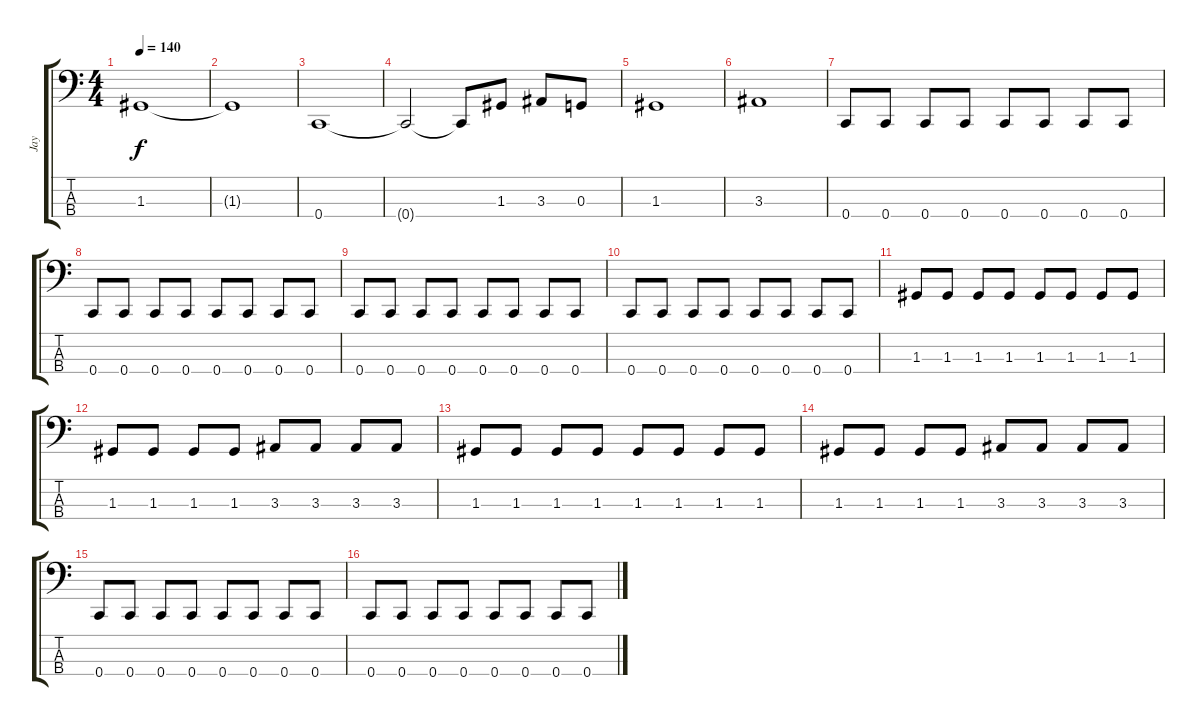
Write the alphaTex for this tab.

\track ("Jay" "Jay") {instrument electricbasspick}
\staff {score tabs}
\tuning (F2 C2 G1 C1) {hide}
\ts (4 4)
\tempo 140
\clef f4
\ks c
1.3.1{dy f} |
1.3{t}.1 |
0.4.1 |
0.4{t}.2 0.4{t}.8 1.3.8 3.3.8 0.3.8 |
1.3.1 |
3.3.1 |
0.4.8 0.4.8 0.4.8 0.4.8 0.4.8 0.4.8 0.4.8 0.4.8 |
0.4.8 0.4.8 0.4.8 0.4.8 0.4.8 0.4.8 0.4.8 0.4.8 |
0.4.8 0.4.8 0.4.8 0.4.8 0.4.8 0.4.8 0.4.8 0.4.8 |
0.4.8 0.4.8 0.4.8 0.4.8 0.4.8 0.4.8 0.4.8 0.4.8 |
1.3.8 1.3.8 1.3.8 1.3.8 1.3.8 1.3.8 1.3.8 1.3.8 |
1.3.8 1.3.8 1.3.8 1.3.8 3.3.8 3.3.8 3.3.8 3.3.8 |
1.3.8 1.3.8 1.3.8 1.3.8 1.3.8 1.3.8 1.3.8 1.3.8 |
1.3.8 1.3.8 1.3.8 1.3.8 3.3.8 3.3.8 3.3.8 3.3.8 |
0.4.8 0.4.8 0.4.8 0.4.8 0.4.8 0.4.8 0.4.8 0.4.8 |
0.4.8 0.4.8 0.4.8 0.4.8 0.4.8 0.4.8 0.4.8 0.4.8
